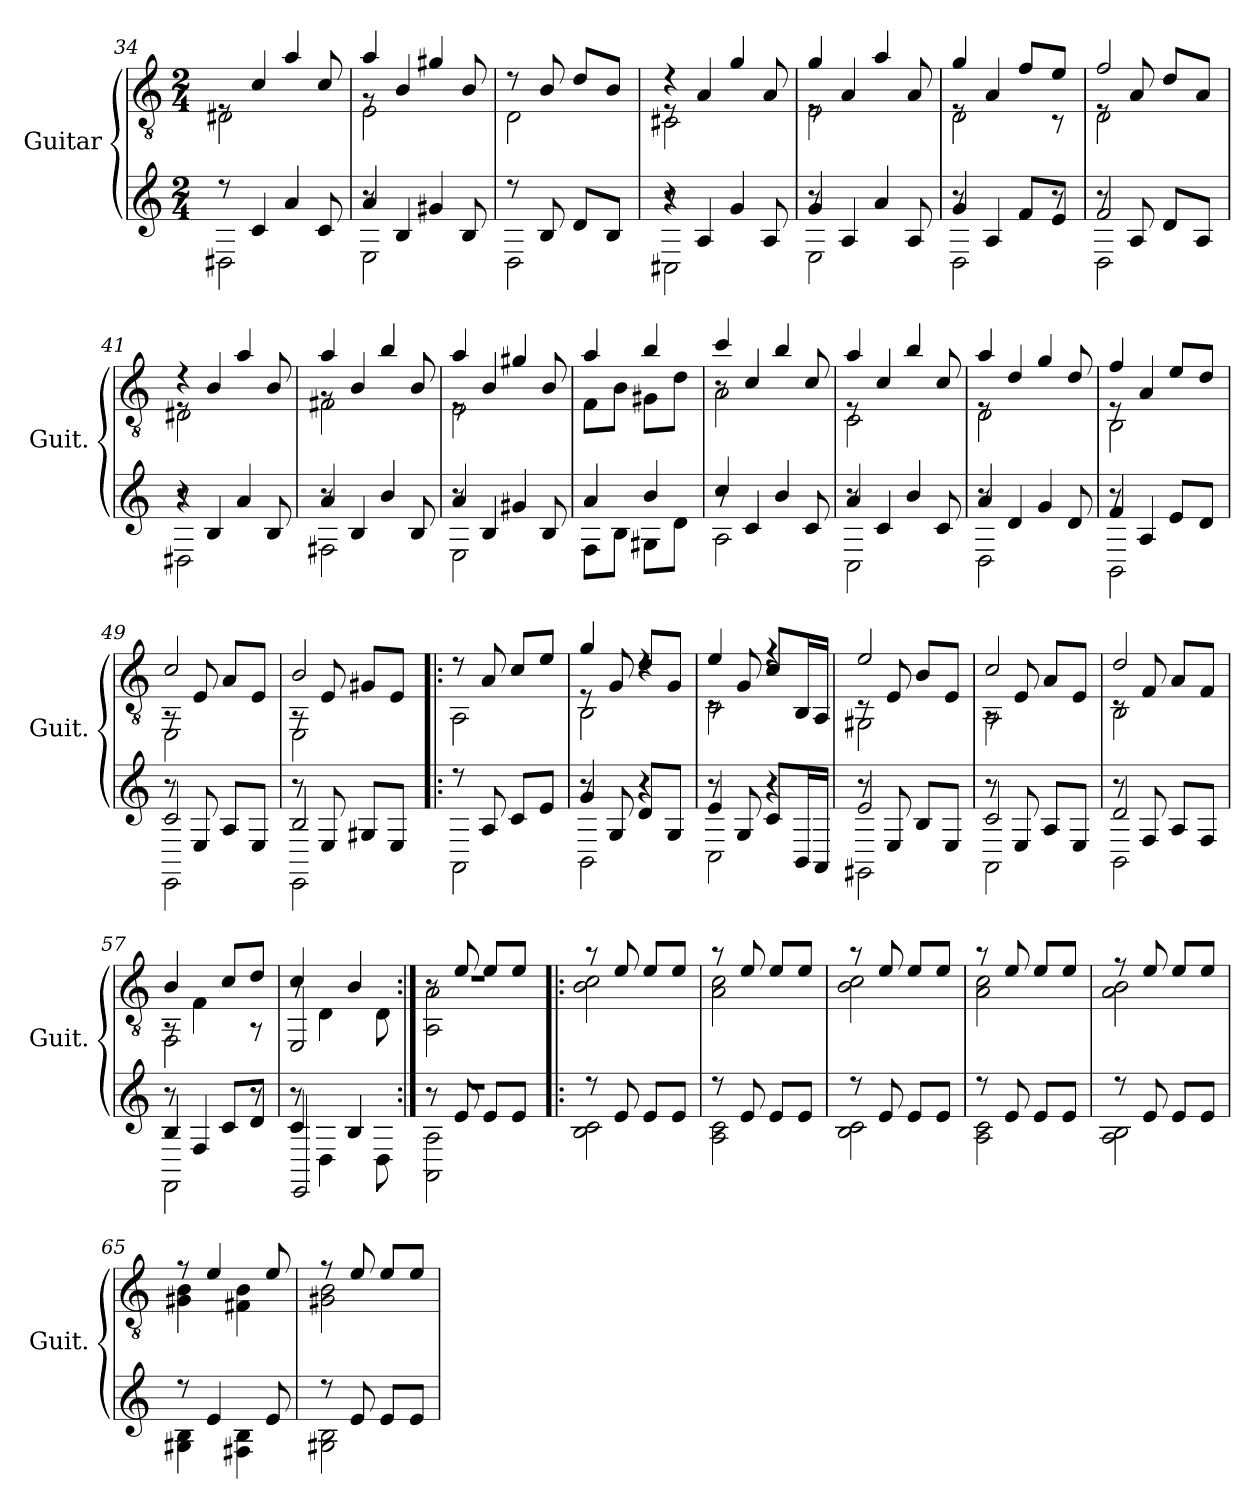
**kern	**kern
*part1	*part1
*staff2	*staff1
*I"Guitar	*
*I'Guit.	*
*	*clefGv2
*k[]	*k[]
*M2/4	*M2/4
=34	=34
*^	*^
*	*^	*	*^
8r	2D#X	4ryy	8rE	2D#X\	4ryy
4c	.	.	4c/	.	.
.	.	4a	.	.	4a/
8c	.	.	8c/	.	.
=35	=35	=35	=35	=35	=35
4a	2E	8r	4a/	2E\	8rG
.	.	4B	.	.	4B/
4g#	.	.	4g#X/	.	.
.	.	8B	.	.	8B/
*	*v	*v	*	*	*
*	*	*	*v	*v
!!LO:LB:g=z
=36	=36	=36	=36
8r	2D	8r	2D\
8B	.	8B/	.
8dL	.	8d/L	.
8BJ	.	8B/J	.
=37	=37	=37	=37
*	*^	*	*^
8r	2C#X	4r	8rE	2C#X\	4rd
4A	.	.	4A/	.	.
.	.	4g	.	.	4g/
8A	.	.	8A/	.	.
=38	=38	=38	=38	=38	=38
8r	2E	4g	8rE	2E\	4g/
4A	.	.	4A/	.	.
.	.	4a	.	.	4a/
8A	.	.	8A/	.	.
=39	=39	=39	=39	=39	=39
4g	2D	8r	4g/	2D\	8rE
.	.	4A	.	.	4A/
8fL	.	.	8f/L	.	.
8eJ	.	8r	8e/J	.	8rC
=40	=40	=40	=40	=40	=40
8r	2D	2f	8rE	2D\	2f/
8A	.	.	8A/	.	.
8dL	.	.	8d/L	.	.
8AJ	.	.	8A/J	.	.
=41	=41	=41	=41	=41	=41
8r	2D#X	4r	8rE	2D#X\	4rd
4B	.	.	4B/	.	.
.	.	4a	.	.	4a/
8B	.	.	8B/	.	.
!!LO:LB:g=z	!!	!!
=42	=42	=42	=42	=42	=42
4a	2F#X	8r	4a/	2F#X\	8rG
.	.	4B	.	.	4B/
4b	.	.	4b/	.	.
.	.	8B	.	.	8B/
=43	=43	=43	=43	=43	=43
4a	2E	8r	4a/	2E\	8rE
.	.	4B	.	.	4B/
4g#	.	.	4g#X/	.	.
.	.	8B	.	.	8B/
*	*v	*v	*	*	*
*	*	*	*v	*v
=44	=44	=44	=44
4a	8FL	4a/	8F\L
.	8BJ	.	8B\J
4b	8G#L	4b/	8G#X\L
.	8dJ	.	8d\J
=45	=45	=45	=45
*	*^	*	*^
4cc	2A	8r	4cc/	2A\	8r
.	.	4c	.	.	4c/
4b	.	.	4b/	.	.
.	.	8c	.	.	8c/
=46	=46	=46	=46	=46	=46
4a	2C	8r	4a/	2C\	8rE
.	.	4c	.	.	4c/
4b	.	.	4b/	.	.
.	.	8c	.	.	8c/
=47	=47	=47	=47	=47	=47
4a	2D	8r	4a/	2D\	8rE
.	.	4d	.	.	4d/
4g	.	.	4g/	.	.
.	.	8d	.	.	8d/
!!LO:LB:g=z	!!	!!
=48	=48	=48	=48	=48	=48
4f	2BB	8r	4f/	2BB\	8rE
.	.	4A	.	.	4A/
8eL	.	.	8e/L	.	.
8dJ	.	8ryy	8d/J	.	8ryy
=49	=49	=49	=49	=49	=49
2c	2EE	8r	2c/	2EE\	8rAA
.	.	8E	.	.	8E/
.	.	8AL	.	.	8A/L
.	.	8EJ	.	.	8E/J
=50	=50	=50	=50	=50	=50
2B	2EE	8r	2B/	2EE\	8rAA
.	.	8E	.	.	8E/
.	.	8G#L	.	.	8G#X/L
.	.	8EJ	.	.	8E/J
*	*v	*v	*	*	*
*	*	*	*v	*v
=51!|:	=51!|:	=51!|:	=51!|:
8r	2AA	8r	2AA\
8A	.	8A/	.
8cL	.	8c/L	.
8eJ	.	8e/J	.
=52	=52	=52	=52
*	*^	*	*^
4g	2BB	8r	4g/	2BB\	8rE
.	.	8G	.	.	8G/
4r	.	8dL	4rd	.	8d/L
.	.	8GJ	.	.	8G/J
=53	=53	=53	=53	=53	=53
4e	2C	8r	4e/	2C\	8rC
.	.	8G	.	.	8G/
4r	.	8cL	4rf	.	8c/L
.	.	16BBL	.	.	16BB/L
.	.	16AAJJ	.	.	16AA/JJ
!!LO:PB:g=z	!!	!!
=54	=54	=54	=54	=54	=54
2e	2GG#X	8r	2e/	2GG#X\	8rC
.	.	8E	.	.	8E/
.	.	8BL	.	.	8B/L
.	.	8EJ	.	.	8E/J
=55	=55	=55	=55	=55	=55
2c	2AA	8r	2c/	2AA\	8rAA
.	.	8E	.	.	8E/
.	.	8AL	.	.	8A/L
.	.	8EJ	.	.	8E/J
=56	=56	=56	=56	=56	=56
2d	2BB	8r	2d/	2BB\	8rC
.	.	8F	.	.	8F/
.	.	8AL	.	.	8A/L
.	.	8FJ	.	.	8F/J
=57	=57	=57	=57	=57	=57
4B	2FF	8r	4B/	2FF\	8rAA
.	.	4F	.	.	4F\
8cL	.	.	8c/L	.	.
8dJ	.	8r	8d/J	.	8rAA
=58	=58	=58	=58	=58	=58
4c	8r	2EE	4c/	8r	2EE/
.	4D	.	.	4D\	.
4B	.	.	4B/	.	.
.	8D	.	.	8D\	.
=59:|!	=59:|!	=59:|!	=59:|!	=59:|!	=59:|!
8r	2AA 2A	2r	8r	2AA\ 2A\	2r
8e	.	.	8e/	.	.
8eL	.	.	8e/L	.	.
8eJ	.	.	8e/J	.	.
*	*v	*v	*	*	*
*	*	*	*v	*v
!!LO:LB:g=z
=60!|:	=60!|:	=60!|:	=60!|:
8r	2B 2c	8r	2B\ 2c\
8e	.	8e/	.
8eL	.	8e/L	.
8eJ	.	8e/J	.
=61	=61	=61	=61
8r	2A 2c	8r	2A\ 2c\
8e	.	8e/	.
8eL	.	8e/L	.
8eJ	.	8e/J	.
=62	=62	=62	=62
8r	2B 2c	8r	2B\ 2c\
8e	.	8e/	.
8eL	.	8e/L	.
8eJ	.	8e/J	.
=63	=63	=63	=63
8r	2A 2c	8r	2A\ 2c\
8e	.	8e/	.
8eL	.	8e/L	.
8eJ	.	8e/J	.
=64	=64	=64	=64
8r	2A 2B	8r	2A\ 2B\
8e	.	8e/	.
8eL	.	8e/L	.
8eJ	.	8e/J	.
=65	=65	=65	=65
8r	4G# 4B	8r	4G#X\ 4B\
4e	.	4e/	.
.	4F# 4B	.	4F#X\ 4B\
8e	.	8e/	.
!!LO:LB:g=z	!!
=66	=66	=66	=66
8r	2G#X 2B	8r	2G#X\ 2B\
8e	.	8e/	.
8eL	.	8e/L	.
8eJ	.	8e/J	.
*v	*v	*	*
*	*v	*v
=	=
*-	*-
